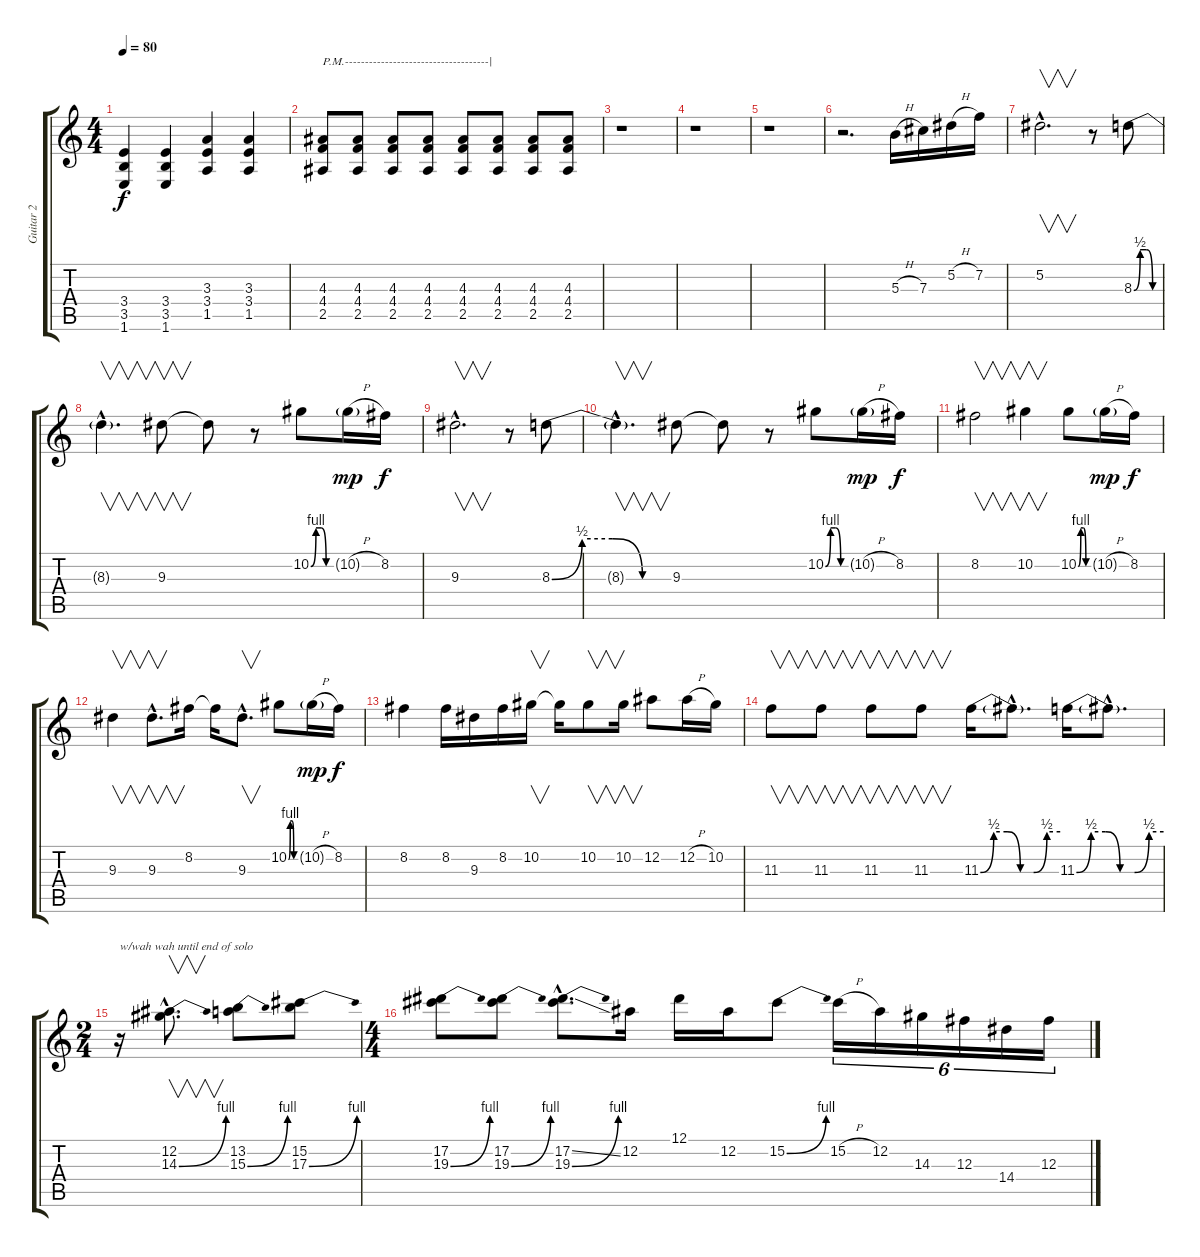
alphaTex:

\track ("Guitar 2" "Guitar 2") {instrument distortionguitar}
\staff {score tabs}
\tuning (Eb4 Bb3 Gb3 Db3 Ab2 Eb2) {hide}
\ts (4 4)
\tempo 80
\clef g2
\ks c
(3.4 3.5 1.6).4{dy f} (3.4 3.5 1.6).4 (3.3 3.4 1.5).4 (3.3 3.4 1.5).4 |
(4.3 4.4 2.5).8{txt "P.M.------------------------------------|" instrument electricguitarmuted} (4.3 4.4 2.5).8 (4.3 4.4 2.5).8 (4.3 4.4 2.5).8 (4.3 4.4 2.5).8 (4.3 4.4 2.5).8 (4.3 4.4 2.5).8 (4.3 4.4 2.5).8 |
r.1{instrument distortionguitar} |
r.1 |
r.1 |
r.2{d} 5.3{h}.16 7.3.16 5.2{h}.16 7.2.16 |
5.2{hac}.2{v d} r.8 8.3{be (custom 0 0 15 2 30 2 45 0 60 0)}.8 |
8.3{hac t}.4{v d} 9.3.8{v} 9.3{t}.8 r.8 10.2{be (custom 0 0 15 4 30 4 45 0 60 0)}.8 10.2{h g}.16{dy mp} 8.2.16{dy f} |
9.3{hac}.2{v d} r.8 8.3{be (custom 0 0 15 2 30 2 45 0 60 0)}.8 |
8.3{hac t}.4{v d} 9.3.8 9.3{t}.8 r.8 10.2{be (custom 0 0 15 4 30 4 45 0 60 0)}.8 10.2{h g}.16{dy mp} 8.2.16{dy f} |
8.2.2{v} 10.2.4{v} 10.2{be (custom 0 0 15 4 30 4 45 0 60 0)}.8 10.2{h g}.16{dy mp} 8.2.16{dy f} |
9.3.4{v} 9.3{hac}.8{v d} 8.2.16 8.2{t}.16 9.3{hac}.8{v d} 10.2{be (custom 0 0 15 4 30 4 45 0 60 0)}.8 10.2{h g}.16{dy mp} 8.2.16{dy f} |
8.2.4 8.2.16 9.3.16 8.2.16 10.2.16{v} 10.2{t}.16 10.2.8{v} 10.2.16{v} 12.2.8 12.2{h}.16 10.2.16 |
11.3.8{v} 11.3.8{v} 11.3.8{v} 11.3.8{v} 11.3{be (custom 0 0 10 2 20 2 30 0 40 0 50 2 60 2)}.16 11.3{hac t}.8{d} 11.3{be (custom 0 0 10 2 20 2 30 0 40 0 50 2 60 2)}.16 11.3{hac t}.8{d} |
\ts (2 4)
r.16{txt "w/wah wah until end of solo"} (12.2{hac} 14.3{be (bend 0 0 60 4) hac}).8{v d} (13.2 15.3{be (bend 0 0 60 4)}).8 (15.2 17.3{be (bend 0 0 60 4)}).8 |
\ts (4 4)
(17.2 19.3{be (bend 0 0 60 4)}).8 (17.2 19.3{be (bend 0 0 60 4)}).8 (17.2{ss hac} 19.3{be (bend 0 0 60 4) hac}).8{d} 12.2.16 12.1.16 12.2.16 15.2{be (bend 0 0 60 4)}.8 15.2{h}.16{tu (6 4)} 12.2.16{tu (6 4)} 14.3.16{tu (6 4)} 12.3.16{tu (6 4)} 14.4.16{tu (6 4)} 12.3.16{tu (6 4)}
